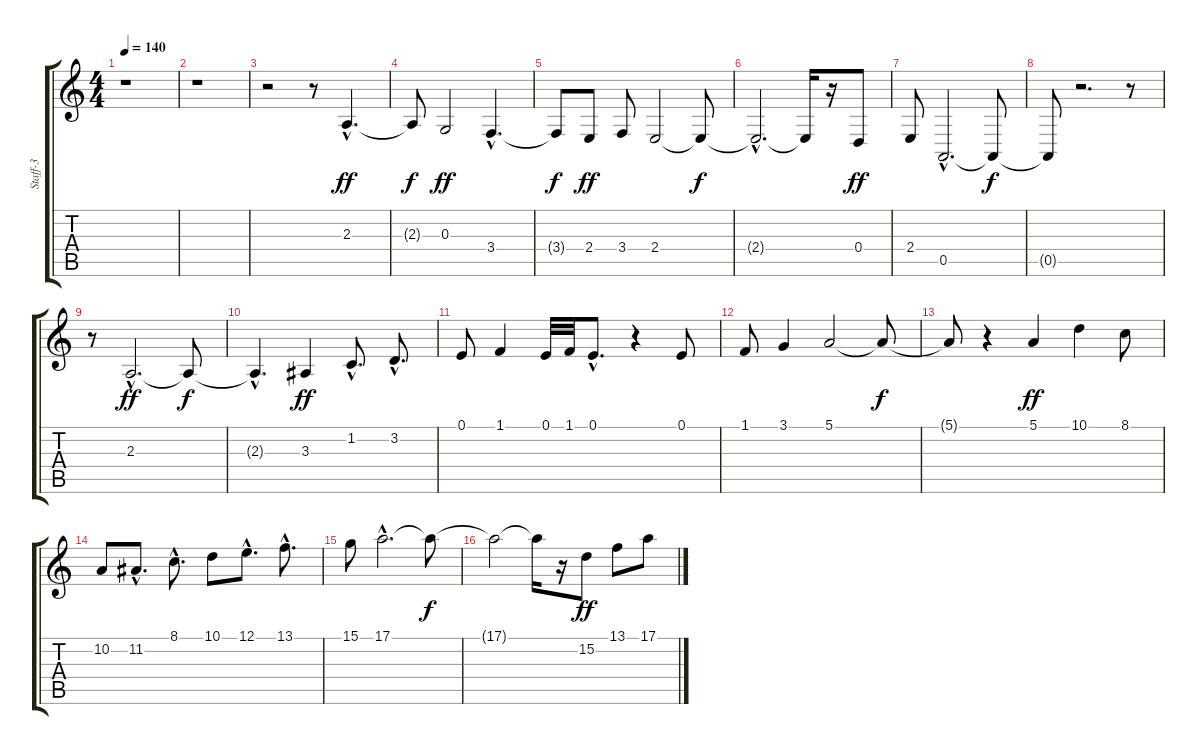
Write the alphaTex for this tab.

\track ("Staff-3" "Staff-3") {instrument cello}
\staff {score tabs}
\tuning (E4 B3 G3 D3 A2 E2) {hide}
\ts (4 4)
\tempo 140
\clef g2
\ks c
r.1{dy f} |
r.1 |
r.2 r.8 2.3{hac}.4{d dy ff volume 8} |
2.3{t}.8{dy f} 0.3.2{dy ff volume 8} 3.4{hac}.4{d volume 8} |
3.4{t}.8{dy f} 2.4.8{dy ff volume 8} 3.4.8{volume 11} 2.4.2{volume 14} 2.4{t}.8{dy f} |
2.4{hac t}.2{d} 2.4{t}.16 r.16 0.4.8{dy ff volume 8} |
2.4.8{volume 11} 0.5{hac}.2{d volume 14} 0.5{t}.8{dy f} |
0.5{t}.8 r.2{d} r.8 |
r.8 2.3{hac}.2{d dy ff volume 0} 2.3{t}.8{dy f} |
2.3{hac t}.4{d} 3.3.4{dy ff volume 16} 1.2{hac}.8{d} 3.2{hac}.8{d} |
0.1.8 1.1.4 0.1.32 1.1.32 0.1{hac}.8{d} r.4 0.1.8 |
1.1.8 3.1.4 5.1.2 5.1{t}.8{dy f} |
5.1{t}.8 r.4 5.1.4{dy ff} 10.1.4 8.1.8 |
10.2.8 11.2{hac}.8{d} 8.1{hac}.8{d} 10.1.8 12.1{hac}.8{d} 13.1{hac}.8{d} |
15.1.8 17.1{hac}.2{d} 17.1{t}.8{dy f} |
17.1{t}.2 17.1{t}.16 r.16 15.2.8{dy ff} 13.1.8 17.1.8
